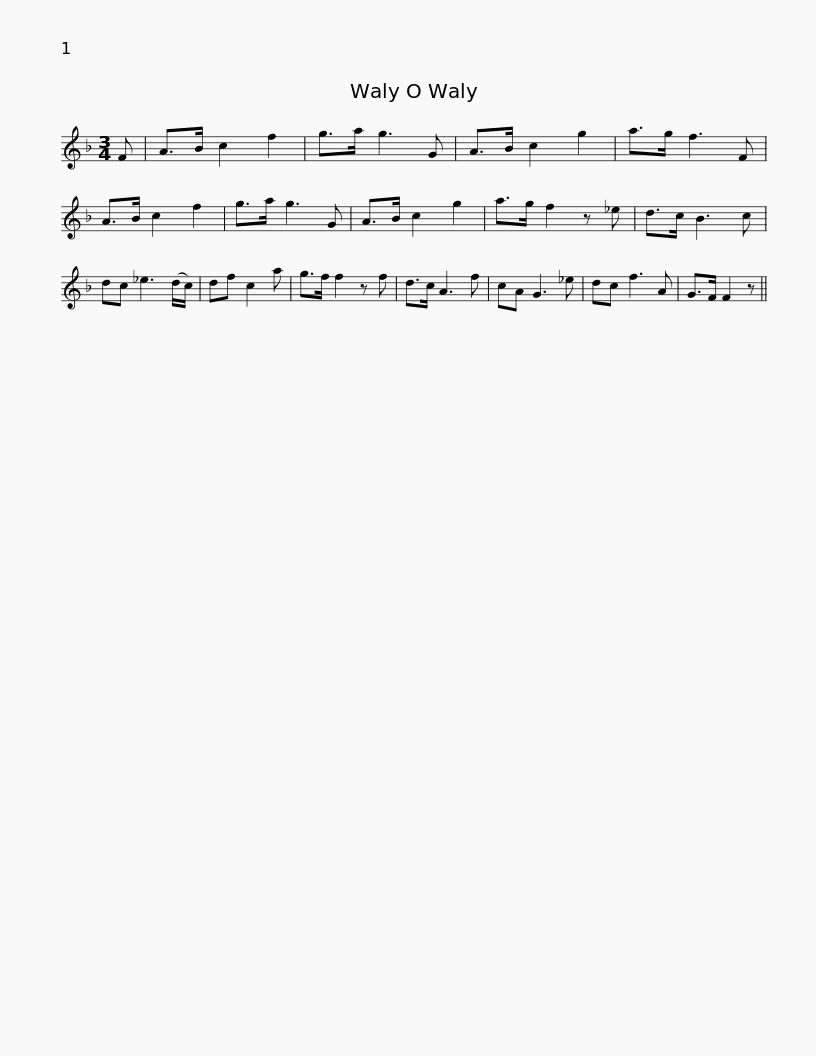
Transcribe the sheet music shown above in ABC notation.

X:1
L:1/8
M:3/4
I:linebreak $
K:F
V:1 treble
V:1
 F | A>B c2 f2 | g>a g3 G | A>B c2 g2 | a>g f3 F | %5
 A>B c2 f2 | g>a g3 G | A>B c2 g2 | a>g f2 z _e |$ d>c B3 c | %10
 dc _e3 (d/c/) | df c2 a | g>f f2 z f | d>c A3 f | cA G3 _e | %15
 dc f3 A | G>F F2 z || %17
